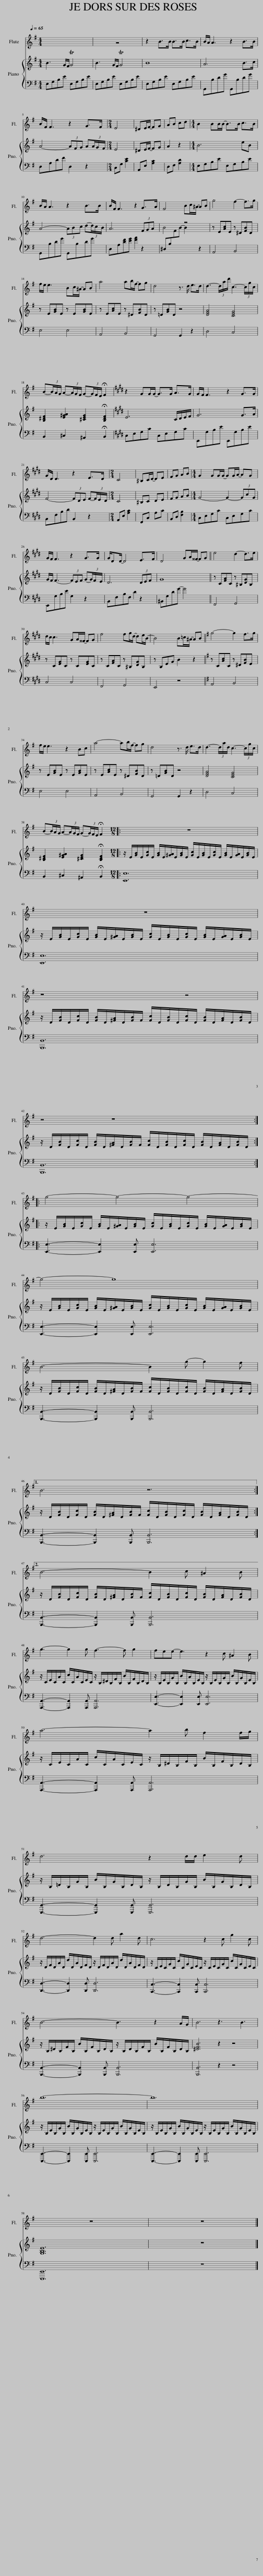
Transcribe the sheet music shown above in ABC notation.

X:1
%%score 1 { 2 | 3 }
L:1/8
Q:1/4=65
M:4/4
I:linebreak $
K:G
V:1 treble
V:2 treble
V:3 bass
V:1
 x8 | z8 | z2 B>B B>B c>B | B/A/ A3 z2 B>B |$ B/F/ F3 z2 G>F | %5
[M:2/4] E4 | ^DE/F/- FG | AB cd |[M:4/4] B2 BB/B/- B>B c>B |$ B/A/ A3 z2 B>B | %10
 B/F/ F3 z2 G>A | F4 Bc/^A/- AB | g4 f2- f>g |$ f/e/ e3 Bc/^A/- AB | a4 ab/f/- fg | %15
 d4 z3/2 d/ e>d | d3- (3d/a/d'/ c3- (3c/g/c/ |$ B-(3B/A/G/ A-(3A/G/F/ G-(3G/F/E/ !fermata!F2 |[K:E] z2 GG/G/- G>G A>G | G/F/ F3 z2 G>G |$ %20
 G/D/ D3 z2 E>D |[M:2/4] C4 | ^B,C/D/- DE | FG AB |[M:4/4] G2 GG/G/- GG/A/- AG |$ %25
 G/F/ F3 z2 G>G | G/DD/- D4 E>F | D4 GA/^^F/- FG || e4 d2- d>e |$ d/c/ c3 GA/^^F/- FG | %30
 f4 fg/d/- de/B/- | B4 B=c/^A/- AB ||[K:G] g4- g2 f>g |$ f/e/ e3 z2 Bc | a4- ab/f/- fg | %35
 d4 z3/2 d/ e>d | d3- (3d/a/d/ c3- (3c/g/c/ |$ B-(3B/A/G/ A-(3A/G/F/ G-(3G/F/E/ !fermata!F2 |:[M:12/8] z12 |$ z12 |$ %40
 z8 z4 |$ z4 z8 ::$ g4- g4- g4- |$ g4- g8 |$ B6- B2 g- g2 f |1$ %45
 B6 z6 :|2$ B6- B2 c ^A2 B ||$ g3- g2 g f3- f g2 | fee- e3 z2 c ^A2 B |$ a6- a2 b f2 f/g/ |$ %50
 d6 z2 d/d/ e2 d |$ d6- d2 d a2 d | c6 z2 c g2 c |$ B6- B3 z2 A/G/ | B6 z3 B3 |$ %55
 b12- | b12 |$ z12 | z12 |] %59
V:2
 B3 G/F/ TG4 | B3 G/F/ TG4 | B8 | A6 B>c |$ A4- (3AFG A(3A/G/F/ | %5
[M:2/4] E4 | ^DE/F/- FG | A2 z2 |[M:4/4] B6 eB |$ A4- (3ABc d-(3d/c/B/ | %10
 A6 (3FGA | B4 z4 | z E[Ac]E z ^D[FB]D |$ z E[GB]E z E[GB]E | z E[Ac]E z ^D[FB]D | %15
 z =D[GB]D z4 | [DFA]4 [CEG]4 |$ [B,^DF]2 [E^GA]2 [^CEG]2 !fermata![B,DF]2 |[K:E] E6 C/D/E/F/ | G6 G>A |$ %20
 F4- (3FDE F-(3F/E/D/ |[M:2/4] C4 | ^B,C DE | FG AB |[M:4/4] G4- G2- (3GcG |$ %25
 G/F/ F3- (3FEF G-(3G/F/E/ | D6 (3DEF | G8 || z C[FA]C z ^B,[DG]B, |$ z C[EG]C z C[EG]C | %30
 z C[FA]C z ^B,[DG]B, | z B,EG B2 z2 ||[K:G] z C[Ac]C z ^D[FB]E |$ z E[GB]E z E[GB]E | z E[Ac]E z ^D[FB]D | %35
 z =D[GB]D z4 | [DFA]4 [CEG]4 |$ [B,^DF]2 [E^GA]2 [^CEG]2 !fermata![B,DF]2 |:[M:12/8] z/ E/[GB]/E/[Gc]/E/ [GB]/E/[^GA]/E/[GB]/E/ [Gc]/E/[GB]/E/[Gc]/E/ [GB]/E/[GA]/E/[GB]/E/ |$ z/ E/[GB]/E/[Gc]/E/ [GB]/E/[^GA]/E/[GB]/E/ [Gc]/E/[GB]/E/[Gc]/E/ [GB]/E/[GA]/E/[GB]/E/ |$ %40
 z/ D/[FB]/D/[Fc]/D/ [FB]/D/[^FA]/D/[FB]/F/ [Fc]/D/[FB]/D/[Fc]/D/ [FB]/D/[FA]/D/[FB]/D/ |$ z/ D/[FB]/D/[Fc]/D/ [FB]/D/[^FA]/D/[FB]/F/ [Fc]/D/[FB]/D/[Fc]/D/ [FB]/D/[FA]/D/[FB]/D/ ::$ z/ E/[GB]/E/[Gc]/E/ [GB]/E/[^GA]/E/[GB]/E/ [Gc]/E/[GB]/E/[Gc]/E/ [GB]/E/[GA]/E/[GB]/E/ |$ z/ E/[GB]/E/[Gc]/E/ [GB]/E/[^GA]/E/[GB]/E/ [Gc]/E/[GB]/E/[Gc]/E/ [GB]/E/[GA]/E/[GB]/E/ |$ z/ D/[FB]/D/[Fc]/D/ [FB]/D/[^FA]/D/[FB]/F/ [Fc]/D/[FB]/D/[Fc]/D/ [FB]/D/[FA]/D/[FB]/D/ |1$ %45
 z/ D/[FB]/D/[Fc]/D/ [FB]/D/[^FA]/D/[FB]/F/ [Fc]/D/[FB]/D/[Fc]/D/ [FB]/D/[FA]/D/[FB]/D/ :|2$ z/ D/[FB]/D/[Fc]/D/ [FB]/D/[^FA]/D/[FB]/F/ [Fc]/D/[FB]/D/[Fc]/D/ [FB]/D/[FA]/D/[FB]/D/ ||$ z/ C/E/C/A/C/ c/C/A/C/E/C/ z/ B,/^D/B,/F/B,/ B/B,/F/B,/D/B,/ | z/ B,/E/B,/G/B,/ B/B,/A/B,/E/B,/ z/ B,/E/B,/G/B,/ B/B,/G/B,/E/B,/ |$ z/ C/E/C/A/C/ c/C/A/C/E/C/ z/ B,/^D/B,/F/B,/ B/B,/F/B,/D/B,/ |$ %50
 z/ B,/=D/B,/G/B,/ B/B,/G/B,/D/B,/ z/ B,/D/B,/G/B,/ B/B,/G/B,/D/B,/ |$ z/ D/F/D/A/D/ d/D/A/D/F/D/ z/ D/F/D/A/D/ d/D/A/D/F/D/ | z/ C/E/C/G/C/ c/C/G/C/E/C/ z/ C/E/C/G/C/ c/C/G/C/E/C/ |$ z/ B,/^D/B,/F/B,/ B/B,/F/B,/D/B,/ z/ B,/D/B,/F/B,/ B/B,/F/B,/D/B,/ | [^DFB]6 z2 z4 |$ %55
 z/ B,/E/B,/G/B,/ B/B,/G/B,/E/B,/ z/ B,/E/B,/G/B,/ B/B,/G/B,/E/B,/ | z/ B,/E/B,/G/B,/ B/B,/G/B,/E/B,/ z/ B,/E/B,/G/B,/ B/B,/G/B,/E/B,/ |$ [G,B,E]12 | z12 |] %59
V:3
 E,G,B,E E,G,B,E | E,G,B,E E,G,B,E | E,G,B,E E,G,B,E | G,,B,DG G,,B,DG |$ D,A,DF D,2 z2 | %5
[M:2/4] C,G, [CE]2 | A,,E, [A,C]2 | D,F, [A,D]2 |[M:4/4] E,G,B,E E,G,B,E |$ G,,B,DG G,,B,DG | %10
 D,A,[DF][EG] [FA]2 z2 | ^D,B,[I:staff -1]FB- B2[I:staff +1] z2 | A,,4 B,,4 |$ E,4 E,4 | A,,4 B,,4 | %15
 G,,4 G,,2 z2 | D,4 C,4 |$ B,,2 ^C,2 ^A,,2 !fermata!B,,2 |[K:E] C,E,G,C C,E,G,C | E,,G,B,E E,,G,B,E |$ %20
 B,,F,B,D B,,2 z2 |[M:2/4] A,,E, [A,C]2 | F,,C, A,C | B,,D, [F,B,]2 |[M:4/4] C,E,G,C C,E,G,C |$ %25
 E,,G,B,E G,2 z2 | B,,F,B,F, D2 z2 | ^B,,G,DG- G4 || F,,4 G,,4 |$ C,4 C,4 | %30
 F,,4 G,,4 | E,,4 z4 ||[K:G] A,,4 B,,4 |$ E,4 E,4 | A,,4 B,,4 | %35
 G,,4 G,,2 z2 | D,4 C,4 |$ B,,2 ^C,2 ^A,,2 !fermata!B,,2 |:[M:12/8] [E,,E,]12 |$ [E,,E,]12 |$ %40
 [B,,,B,,]12 |$ [B,,,B,,]12 ::$ [E,,E,]3- [E,,E,]2 [E,,E,] [E,,E,]6 |$ [E,,E,]3- [E,,E,]2 [E,,E,] [E,,E,]6 |$ [B,,,B,,]3- [B,,,B,,]2 [B,,,B,,] [B,,,B,,]6 |1$ %45
 [B,,,B,,]3- [B,,,B,,]2 [B,,,B,,] [B,,,B,,]6 :|2$ [B,,,B,,]3- [B,,,B,,]2 [B,,,B,,] [B,,,B,,]6 ||$ [A,,,A,,]3- [A,,,A,,]2 [A,,,A,,] [A,,,A,,]6 | [E,,E,]3- [E,,E,]2 [E,,E,] [E,,E,]6 |$ [A,,,A,,]3- [A,,,A,,]2 [A,,,A,,] [A,,,A,,]6 |$ %50
 [G,,,G,,]3- [G,,,G,,]2 [G,,,G,,] [G,,,G,,]6 |$ [D,,D,]3- [D,,D,]2 [D,,D,] [D,,D,]6 | [C,,C,]3- [C,,C,]2 [C,,C,] [C,,C,]6 |$ [B,,,B,,]3- [B,,,B,,]2 [B,,,B,,] [B,,,B,,]6 | [B,,,B,,]6 z2 z4 |$ %55
 [E,,,E,,]3- [E,,,E,,]2 [E,,,E,,] [E,,,E,,]6 | [E,,,E,,]3- [E,,,E,,]2 [E,,,E,,] [E,,,E,,]6 |$ [E,,,E,,]12 | z12 |] %59
